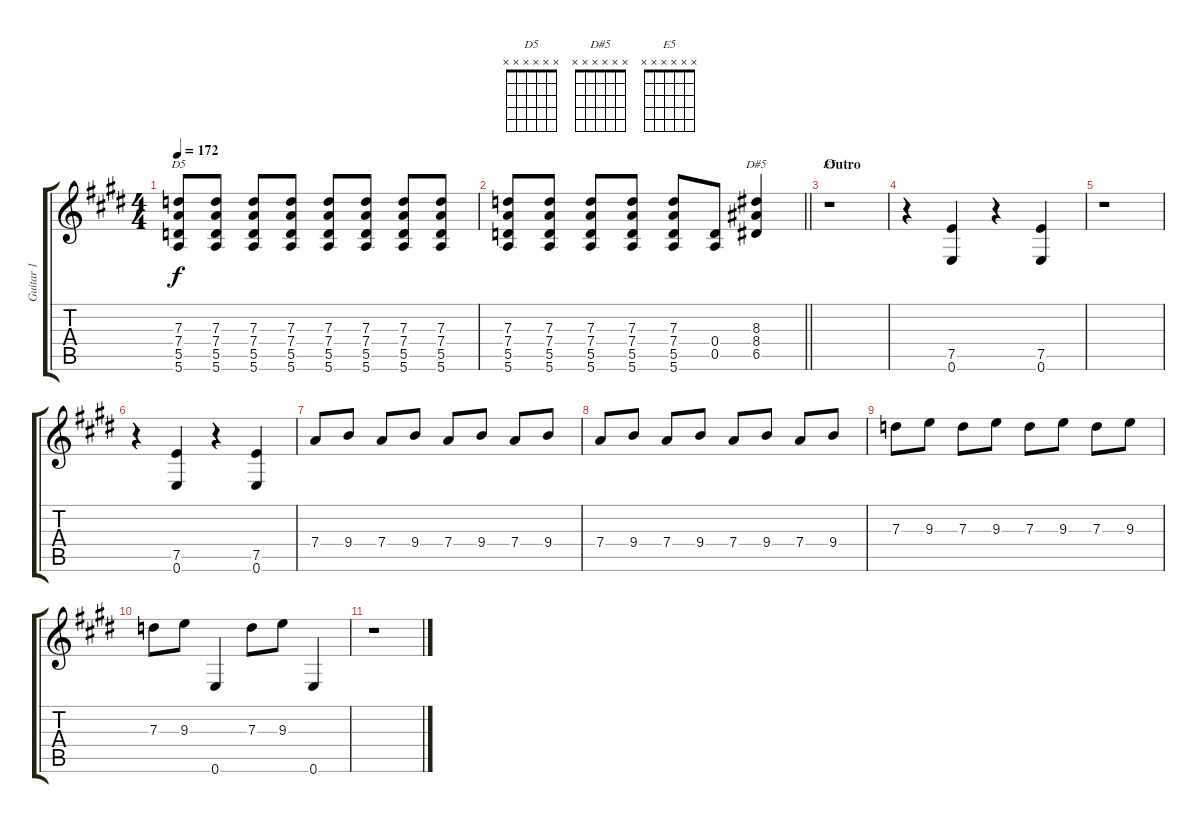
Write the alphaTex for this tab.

\track ("Guitar 1" "Guitar 1") {instrument distortionguitar}
\staff {score tabs}
\tuning (E4 B3 G3 D3 A2 E2) {hide}
\chord ("D5" x x x x x x)
\chord ("D#5" x x x x x x)
\chord ("E5" x x x x x x)
\ts (4 4)
\tempo 172
\clef g2
\ks e
(7.3 7.4 5.5 5.6).8{ch "D5" dy f} (7.3 7.4 5.5 5.6).8 (7.3 7.4 5.5 5.6).8 (7.3 7.4 5.5 5.6).8 (7.3 7.4 5.5 5.6).8 (7.3 7.4 5.5 5.6).8 (7.3 7.4 5.5 5.6).8 (7.3 7.4 5.5 5.6).8 |
\barLineRight lightlight
(7.3 7.4 5.5 5.6).8 (7.3 7.4 5.5 5.6).8 (7.3 7.4 5.5 5.6).8 (7.3 7.4 5.5 5.6).8 (7.3 7.4 5.5 5.6).8 (0.4 0.5).8 (8.3 8.4 6.5).4{ch "D#5"} |
\section ("" "Outro")
r.1{ch "E5"} |
r.4 (7.5 0.6).4 r.4 (7.5 0.6).4 |
r.1 |
r.4 (7.5 0.6).4 r.4 (7.5 0.6).4 |
7.4.8 9.4.8 7.4.8 9.4.8 7.4.8 9.4.8 7.4.8 9.4.8 |
7.4.8 9.4.8 7.4.8 9.4.8 7.4.8 9.4.8 7.4.8 9.4.8 |
7.3.8 9.3.8 7.3.8 9.3.8 7.3.8 9.3.8 7.3.8 9.3.8 |
7.3.8 9.3.8 0.6.4 7.3.8 9.3.8 0.6.4 |
r.1
